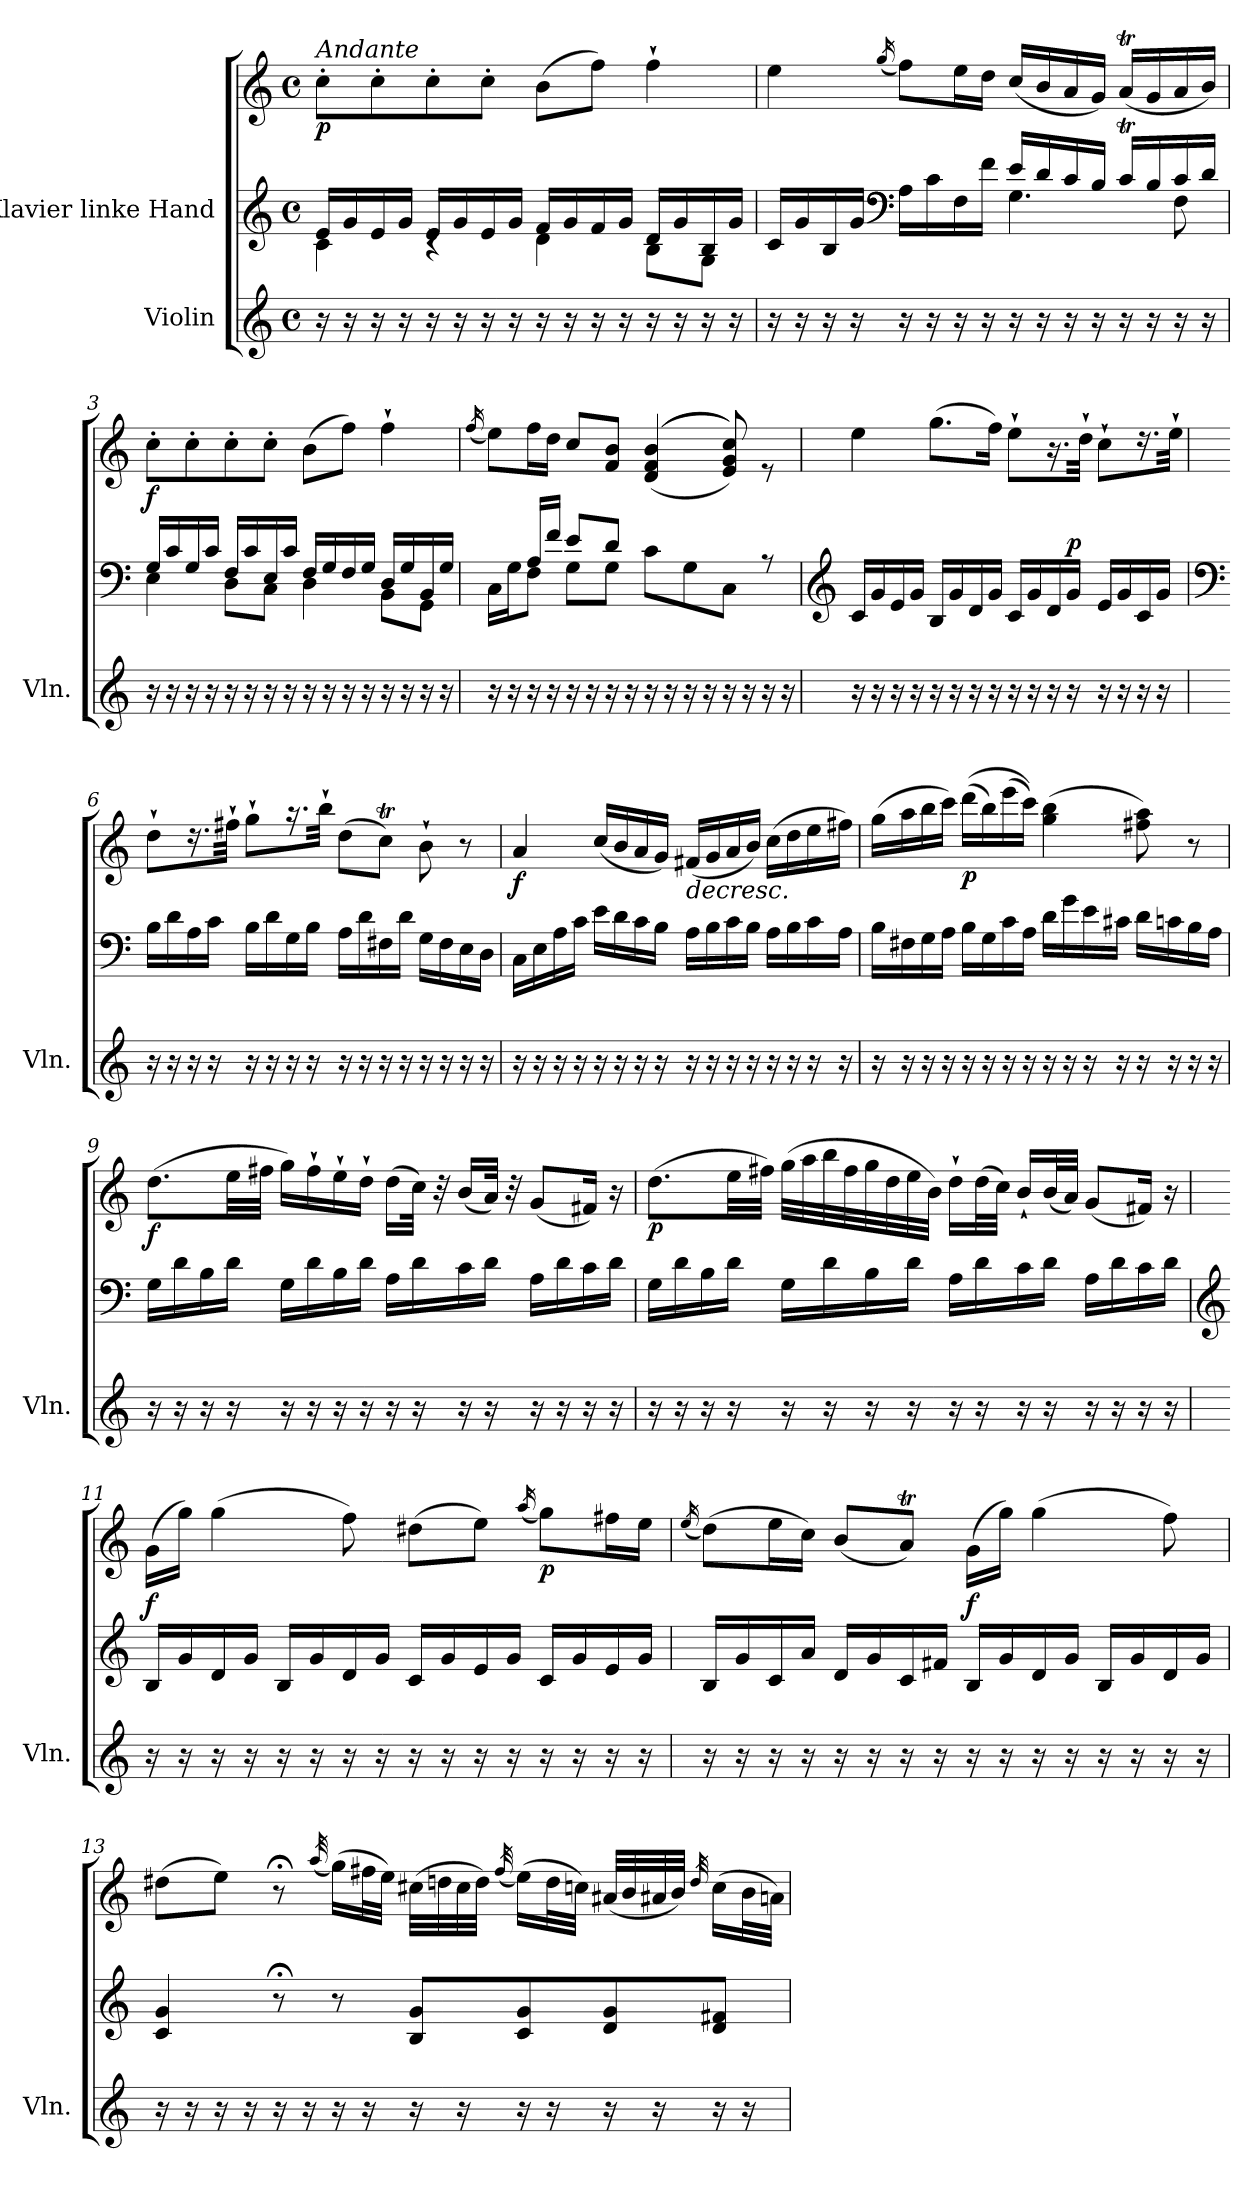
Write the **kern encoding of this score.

**kern	**kern	**kern	**dynam
*part2	*part1	*part1	*part1
*staff3	*staff2	*staff1	*staff1/2
*I"Violin	*I"Klavier linke Hand	*	*
*I'Vln.	*	*	*
*clefG2	*clefG2	*clefG2	*
*k[]	*k[]	*k[]	*
*M4/4	*M4/4	*M4/4	*
*met(c)	*met(c)	*met(c)	*
=1	=1	=1	=1
*	*^	*	*
!	!	!	!LO:TX:a:i:t=Andante	!
!	!	!	!	!LO:DY:b
16r	16e/LL	4c\	8cc'\L	p
16r	16g/	.	.	.
16r	16e/	.	8cc'\	.
16r	16g/JJ	.	.	.
16r	16e/LL	4rc	8cc'\	.
16r	16g/	.	.	.
16r	16e/	.	8cc'\J	.
16r	16g/JJ	.	.	.
16r	16f/LL	4d\	(>8b\L	.
16r	16g/	.	.	.
16r	16f/	.	8ff\J)	.
16r	16g/JJ	.	.	.
16r	16d/LL	8B\L	4ff`\	.
16r	16g/	.	.	.
16r	16B/	8G\J	.	.
16r	16g/JJ	.	.	.
=2	=2	=2	=2	=2
16r	4ryy	16c/LL	4ee\	.
16r	.	16g/	.	.
16r	.	16B/	.	.
16r	.	16g/JJ	.	.
*	*clefF4	*	*	*
.	.	.	(<16qgg/	.
16r	16A\LL	4ryy	8ff\L)	.
16r	16c\	.	.	.
16r	16F\	.	16ee\L	.
16r	16f\JJ	.	16dd\JJ	.
16r	16e/LL	4.G\	(<16cc/LL	.
16r	16d/	.	16b/	.
16r	16c/	.	16a/	.
16r	16B/JJ	.	16g/JJ)	.
16r	16cT/LL	.	(<16aT/LL	.
16r	16B/	.	16g/	.
16r	16c/	8F\	16a/	.
16r	16d/JJ	.	16b/JJ)	.
!!LO:LB:g=z
=3	=3	=3	=3	=3
!	!	!	!	!LO:DY:b
16r	16G/LL	4E\	8cc'\L	f
16r	16c/	.	.	.
16r	16G/	.	8cc'\	.
16r	16c/JJ	.	.	.
16r	16F/LL	8D\L	8cc'\	.
16r	16c/	.	.	.
16r	16E/	8C\J	8cc'\J	.
16r	16c/JJ	.	.	.
16r	16F/LL	4D\	(>8b\L	.
16r	16G/	.	.	.
16r	16F/	.	8ff\J)	.
16r	16G/JJ	.	.	.
16r	16D/LL	8BB\L	4ff`\	.
16r	16G/	.	.	.
16r	16BB/	8GG\J	.	.
16r	16G/JJ	.	.	.
=4	=4	=4	=4	=4
.	.	.	(<16qff/	.
16r	8ryy	16C\LL	8ee\L)	.
16r	.	16G\J	.	.
16r	16A/LL	8F\J	16ff\L	.
16r	16f/JJ	.	16dd\JJ	.
16r	8e/L	8G\L	8cc/L	.
16r	.	.	.	.
16r	8d/J	8G\J	8f/ 8b/J	.
16r	.	.	.	.
16r	4ryy	8c\L	(<(<(>4d/ 4f/ 4b/	.
16r	.	.	.	.
16r	.	8G\	.	.
16r	.	.	.	.
16r	4ryy	8C\J	8e/ 8g/ 8cc/)))	.
16r	.	.	.	.
16r	.	8rA	8re	.
16r	.	.	.	.
*	*v	*v	*	*
!!LO:LB:g=z
=5	=5	=5	=5
*	*clefG2	*	*
16r	16c/LL	4ee\	.
16r	16g/	.	.
16r	16e/	.	.
16r	16g/JJ	.	.
16r	16B/LL	(>8.gg\L	.
16r	16g/	.	.
16r	16d/	.	.
16r	16g/JJ	16ff\Jk)	.
16r	16c/LL	8ee`\L	.
16r	16g/	.	.
16r	16d/	16.r	.
!	!	!	!LO:DY:a=2
16r	16g/JJ	.	p
.	.	32dd`\Jkk	.
16r	16e/LL	8cc`\L	.
16r	16g/	.	.
16r	16c/	16.r	.
16r	16g/JJ	.	.
.	.	32ee`\Jkk	.
=6	=6	=6	=6
*	*clefF4	*	*
16r	16B\LL	8dd`\L	.
16r	16d\	.	.
16r	16A\	16.r	.
16r	16c\JJ	.	.
.	.	32ff#X`\Jkk	.
16r	16B\LL	8gg`\L	.
16r	16d\	.	.
16r	16G\	16.r	.
16r	16B\JJ	.	.
.	.	32bb`\Jkk	.
16r	16A\LL	(>8dd\L	.
16r	16d\	.	.
16r	16F#X\	8ccT\J)	.
16r	16d\JJ	.	.
16r	16G\LL	8b`\	.
16r	16F#\	.	.
16r	16E\	8r	.
16r	16D\JJ	.	.
!!LO:PB:g=z
=7	=7	=7	=7
!	!	!	!LO:DY:b
16r	16C\LL	4a/	f
16r	16E\	.	.
16r	16A\	.	.
16r	16c\JJ	.	.
16r	16e\LL	(<16cc/LL	.
16r	16d\	16b/	.
16r	16c\	16a/	.
16r	16B\JJ	16g/JJ)	.
!	!	!LO:TX:b:i:t=decresc.	!
16r	16A\LL	(<16f#X/LL	.
16r	16B\	16g/	.
16r	16c\	16a/	.
16r	16B\JJ	16b/JJ)	.
16r	16A\LL	(>16cc\LL	.
16r	16B\	16dd\	.
16r	16c\	16ee\	.
16r	16A\JJ	16ff#X\JJ)	.
=8	=8	=8	=8
16r	16B\LL	(>16gg\LL	.
16r	16F#X\	16aa\	.
16r	16G\	16bb\	.
16r	16A\JJ	16ccc\JJ)	.
!	!	!	!LO:DY:b
16r	16B\LL	(>(>16ddd\LL	p
16r	16G\	16bb\)	.
16r	16c\	(>16eee\	.
16r	16A\JJ	16ccc\JJ))	.
16r	16d\LL	(>4gg\ 4bb\	.
16r	16g\	.	.
16r	16e\	.	.
16r	16c#X\JJ	.	.
16r	16d\LL	8ff#X\ 8aa\)	.
16r	16cn\	.	.
16r	16B\	8r	.
16r	16A\JJ	.	.
!!LO:LB:g=z
=9	=9	=9	=9
!	!	!	!LO:DY:b
16r	16G\LL	(>8.dd\L	f
16r	16d\	.	.
16r	16B\	.	.
16r	16d\JJ	32ee\LL	.
.	.	32ff#X\JJJ	.
16r	16G\LL	16gg\LL)	.
16r	16d\	16ff#`\	.
16r	16B\	16ee`\	.
16r	16d\JJ	16dd`\JJ	.
16r	16A\LL	(>16dd\LL	.
16r	16d\	32cc\JJk)	.
.	.	32r	.
16r	16c\	(<16b/LL	.
16r	16d\JJ	32a/JJk)	.
.	.	32r	.
16r	16A\LL	(<8g/L	.
16r	16d\	.	.
16r	16c\	16f#X/Jk)	.
16r	16d\JJ	16r	.
=10	=10	=10	=10
!	!	!	!LO:DY:b
16r	16G\LL	(>8.dd\L	p
16r	16d\	.	.
16r	16B\	.	.
16r	16d\JJ	32ee\LL	.
.	.	32ff#X\JJJ)	.
16r	16G\LL	(>32gg\LLL	.
.	.	32aa\	.
16r	16d\	32bb\	.
.	.	32ff#\	.
16r	16B\	32gg\	.
.	.	32dd\	.
16r	16d\JJ	32ee\	.
.	.	32b\JJJ)	.
16r	16A\LL	16dd`\LL	.
16r	16d\	(>32dd\L	.
.	.	32cc\JJJ)	.
16r	16c\	16b`/LL	.
16r	16d\JJ	(<32b/L	.
.	.	32a/JJJ)	.
16r	16A\LL	(<8g/L	.
16r	16d\	.	.
16r	16c\	16f#X/Jk)	.
16r	16d\JJ	16r	.
!!LO:LB:g=z
=11	=11	=11	=11
*	*clefG2	*	*
!	!	!	!LO:DY:a=2
16r	16B/LL	(>16g\LL	f
16r	16g/	16gg\JJ)	.
16r	16d/	(>4gg\	.
16r	16g/JJ	.	.
16r	16B/LL	.	.
16r	16g/	.	.
16r	16d/	8ff\)	.
16r	16g/JJ	.	.
16r	16c/LL	(>8dd#X\L	.
16r	16g/	.	.
16r	16e/	8ee\J)	.
16r	16g/JJ	.	.
.	.	(<16qaa/	.
!	!	!	!LO:DY:b
16r	16c/LL	8gg\L)	p
16r	16g/	.	.
16r	16e/	16ff#X\L	.
16r	16g/JJ	16ee\JJ	.
=12	=12	=12	=12
.	.	(<16qee/	.
16r	16B/LL	(>8dd\L)	.
16r	16g/	.	.
16r	16c/	16ee\L	.
16r	16a/JJ	16cc\JJ)	.
16r	16d/LL	(<8b/L	.
16r	16g/	.	.
16r	16c/	8aT/J)	.
16r	16f#X/JJ	.	.
!	!	!	!LO:DY:a=2
16r	16B/LL	(>16g\LL	f
16r	16g/	16gg\JJ)	.
16r	16d/	(>4gg\	.
16r	16g/JJ	.	.
16r	16B/LL	.	.
16r	16g/	.	.
16r	16d/	8ff\)	.
16r	16g/JJ	.	.
!!LO:LB:g=z
=13	=13	=13	=13
16r	4c/ 4g/	(>8dd#X\L	.
16r	.	.	.
16r	.	8ee\J)	.
16r	.	.	.
16r	8r;<	8r;<	.
16r	.	.	.
.	.	(<32qaa/	.
16r	8r	(>16gg\LL)	.
16r	.	32ff#X\L	.
.	.	32ee\JJJ)	.
16r	8B/ 8g/L	(>32cc#X\LLL	.
.	.	32ddn\	.
16r	.	32cc#\	.
.	.	32dd\JJJ)	.
.	.	(<32qff#/	.
16r	8c/ 8g/	(>16ee\LL)	.
16r	.	32dd\L	.
.	.	32ccn\JJJ)	.
16r	8d/ 8g/	(<32a#X/LLL	.
.	.	32b/	.
16r	.	32a#X/	.
.	.	32b/JJJ)	.
.	.	32qdd/	.
16r	8d/ 8f#X/J	(>16cc\LL	.
16r	.	32b\L	.
.	.	32an\JJJ)	.
=	=	=	=
*-	*-	*-	*-
